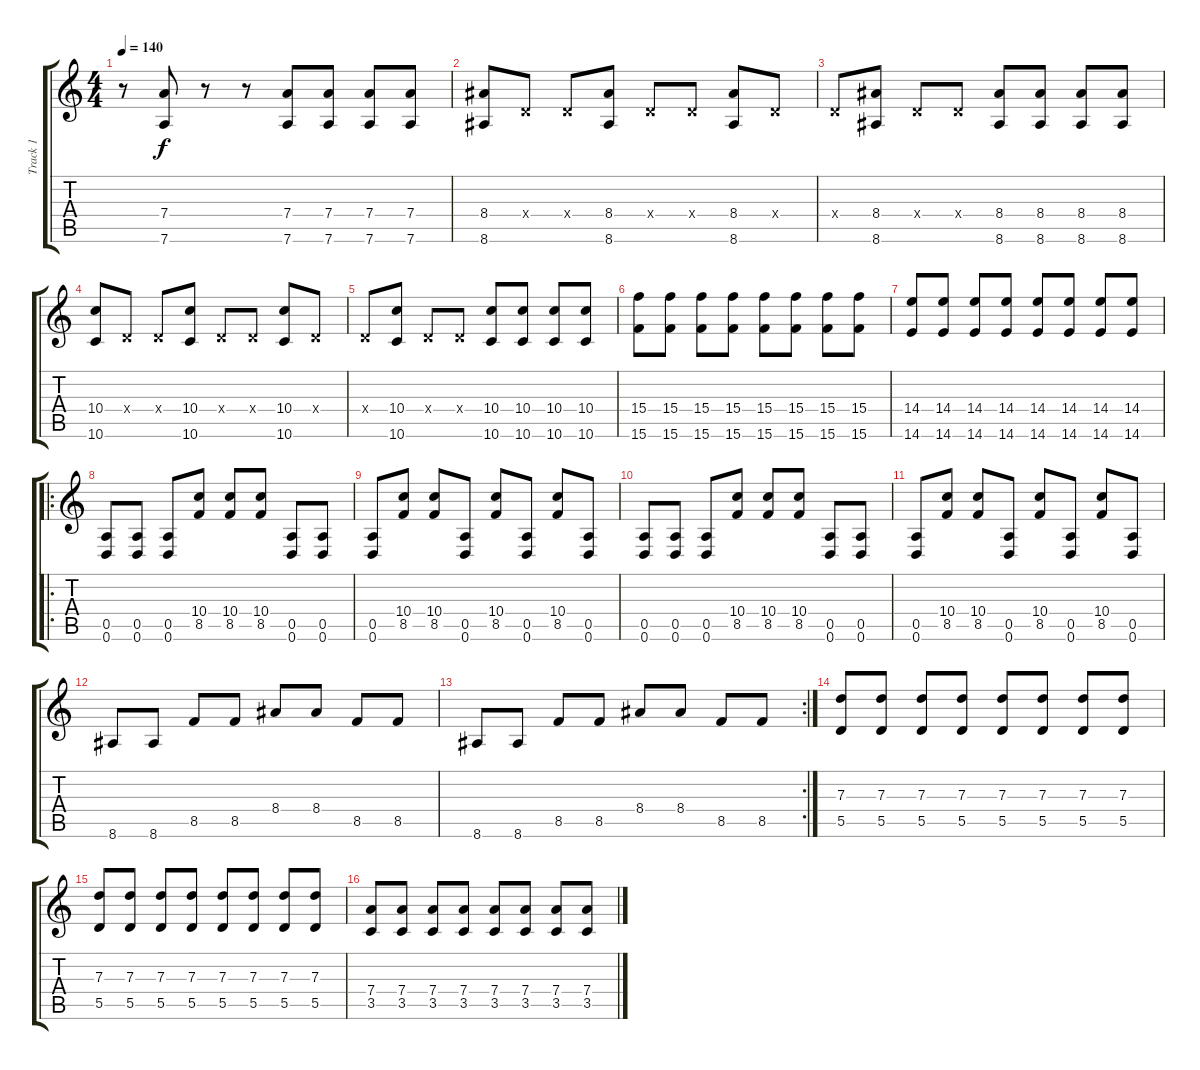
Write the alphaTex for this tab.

\track ("Track 1" "Track 1") {instrument overdrivenguitar}
\staff {score tabs}
\tuning (E4 B3 G3 D3 A2 D2) {hide}
\ts (4 4)
\tempo 140
\clef g2
\ks c
r.8{dy f} (7.4 7.6).8 r.8 r.8 (7.4 7.6).8 (7.4 7.6).8 (7.4 7.6).8 (7.4 7.6).8 |
(8.4 8.6).8 0.4{x}.8 0.4{x}.8 (8.4 8.6).8 0.4{x}.8 0.4{x}.8 (8.4 8.6).8 0.4{x}.8 |
0.4{x}.8 (8.4 8.6).8 0.4{x}.8 0.4{x}.8 (8.4 8.6).8 (8.4 8.6).8 (8.4 8.6).8 (8.4 8.6).8 |
(10.4 10.6).8 0.4{x}.8 0.4{x}.8 (10.4 10.6).8 0.4{x}.8 0.4{x}.8 (10.4 10.6).8 0.4{x}.8 |
0.4{x}.8 (10.4 10.6).8 0.4{x}.8 0.4{x}.8 (10.4 10.6).8 (10.4 10.6).8 (10.4 10.6).8 (10.4 10.6).8 |
(15.4 15.6).8 (15.4 15.6).8 (15.4 15.6).8 (15.4 15.6).8 (15.4 15.6).8 (15.4 15.6).8 (15.4 15.6).8 (15.4 15.6).8 |
(14.4 14.6).8 (14.4 14.6).8 (14.4 14.6).8 (14.4 14.6).8 (14.4 14.6).8 (14.4 14.6).8 (14.4 14.6).8 (14.4 14.6).8 |
\ro
(0.5 0.6).8 (0.5 0.6).8 (0.5 0.6).8 (10.4 8.5).8 (10.4 8.5).8 (10.4 8.5).8 (0.5 0.6).8 (0.5 0.6).8 |
(0.5 0.6).8 (10.4 8.5).8 (10.4 8.5).8 (0.5 0.6).8 (10.4 8.5).8 (0.5 0.6).8 (10.4 8.5).8 (0.5 0.6).8 |
(0.5 0.6).8 (0.5 0.6).8 (0.5 0.6).8 (10.4 8.5).8 (10.4 8.5).8 (10.4 8.5).8 (0.5 0.6).8 (0.5 0.6).8 |
(0.5 0.6).8 (10.4 8.5).8 (10.4 8.5).8 (0.5 0.6).8 (10.4 8.5).8 (0.5 0.6).8 (10.4 8.5).8 (0.5 0.6).8 |
8.6.8 8.6.8 8.5.8 8.5.8 8.4.8 8.4.8 8.5.8 8.5.8 |
\rc 2
8.6.8 8.6.8 8.5.8 8.5.8 8.4.8 8.4.8 8.5.8 8.5.8 |
(7.3 5.5).8 (7.3 5.5).8 (7.3 5.5).8 (7.3 5.5).8 (7.3 5.5).8 (7.3 5.5).8 (7.3 5.5).8 (7.3 5.5).8 |
(7.3 5.5).8 (7.3 5.5).8 (7.3 5.5).8 (7.3 5.5).8 (7.3 5.5).8 (7.3 5.5).8 (7.3 5.5).8 (7.3 5.5).8 |
(7.4 3.5).8 (7.4 3.5).8 (7.4 3.5).8 (7.4 3.5).8 (7.4 3.5).8 (7.4 3.5).8 (7.4 3.5).8 (7.4 3.5).8
